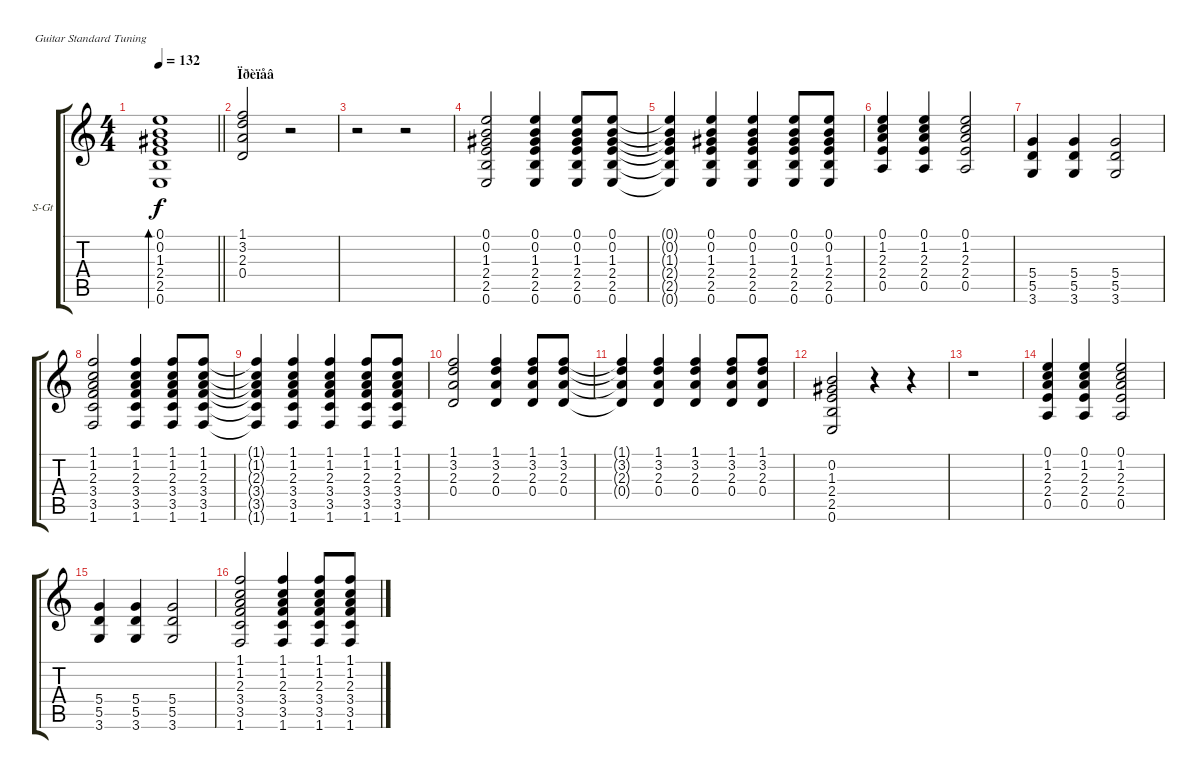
\bracketExtendMode groupsimilarinstruments
\firstSystemTrackNameOrientation horizontal
\otherSystemsTrackNameOrientation horizontal
\track ("Äîðîæêà 1" "S-Gt") {instrument acousticguitarsteel}
\staff {score tabs}
\tuning (E4 B3 G3 D3 A2 E2)
\ts (4 4)
\tempo 132
\clef g2
\barLineRight lightlight
\ks c
(0.1 0.2 1.3 2.4 2.5 0.6).1{bd 60 dy f} |
\section ("" "Ïðèïåâ")
(1.1 3.2 2.3 0.4).2 r.2 |
r.2 r.2 |
(0.1 0.2 1.3 2.4 2.5 0.6).2 (0.1 0.2 1.3 2.4 2.5 0.6).4 (0.1 0.2 1.3 2.4 2.5 0.6).8 (0.1 0.2 1.3 2.4 2.5 0.6).8 |
(0.1{t} 0.2{t} 1.3{t} 2.4{t} 2.5{t} 0.6{t}).4 (0.1 0.2 1.3 2.4 2.5 0.6).4 (0.1 0.2 1.3 2.4 2.5 0.6).4 (0.1 0.2 1.3 2.4 2.5 0.6).8 (0.1 0.2 1.3 2.4 2.5 0.6).8 |
(0.1 1.2 2.3 2.4 0.5).4 (0.1 1.2 2.3 2.4 0.5).4 (0.1 1.2 2.3 2.4 0.5).2 |
(5.4 5.5 3.6).4 (5.4 5.5 3.6).4 (5.4 5.5 3.6).2 |
(1.1 1.2 2.3 3.4 3.5 1.6).2 (1.1 1.2 2.3 3.4 3.5 1.6).4 (1.1 1.2 2.3 3.4 3.5 1.6).8 (1.1 1.2 2.3 3.4 3.5 1.6).8 |
(1.1{t} 1.2{t} 2.3{t} 3.4{t} 3.5{t} 1.6{t}).4 (1.1 1.2 2.3 3.4 3.5 1.6).4 (1.1 1.2 2.3 3.4 3.5 1.6).4 (1.1 1.2 2.3 3.4 3.5 1.6).8 (1.1 1.2 2.3 3.4 3.5 1.6).8 |
(1.1 3.2 2.3 0.4).2 (1.1 3.2 2.3 0.4).4 (1.1 3.2 2.3 0.4).8 (1.1 3.2 2.3 0.4).8 |
(1.1{t} 3.2{t} 2.3{t} 0.4{t}).4 (1.1 3.2 2.3 0.4).4 (1.1 3.2 2.3 0.4).4 (1.1 3.2 2.3 0.4).8 (1.1 3.2 2.3 0.4).8 |
(0.2 1.3 2.4 2.5 0.6).2 r.4 r.4 |
r.1 |
(0.1 1.2 2.3 2.4 0.5).4 (0.1 1.2 2.3 2.4 0.5).4 (0.1 1.2 2.3 2.4 0.5).2 |
(5.4 5.5 3.6).4 (5.4 5.5 3.6).4 (5.4 5.5 3.6).2 |
(1.1 1.2 2.3 3.4 3.5 1.6).2 (1.1 1.2 2.3 3.4 3.5 1.6).4 (1.1 1.2 2.3 3.4 3.5 1.6).8 (1.1 1.2 2.3 3.4 3.5 1.6).8
